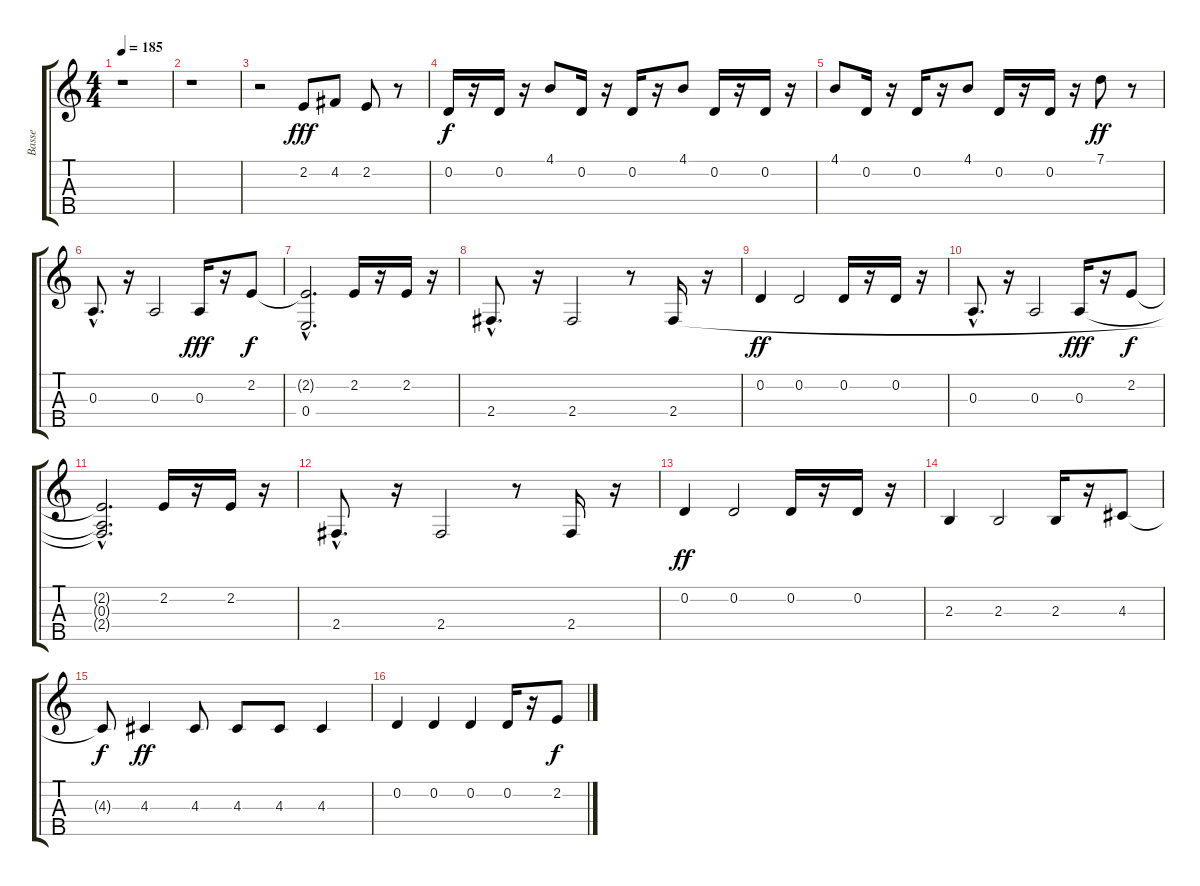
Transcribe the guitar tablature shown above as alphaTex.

\track ("Basse" "Basse") {instrument electricbassfinger}
\staff {score tabs}
\tuning (G3 D3 A2 E2 B1) {hide}
\ts (4 4)
\tempo 185
\clef g2
\ks c
r.1{dy ff} |
r.1 |
r.2 2.2.8{dy fff} 4.2.8 2.2.8 r.8 |
0.2.16{dy f} r.16 0.2.16 r.16 4.1.8 0.2.16 r.16 0.2.16 r.16 4.1.8 0.2.16 r.16 0.2.16 r.16 |
4.1.8 0.2.16 r.16 0.2.16 r.16 4.1.8 0.2.16 r.16 0.2.16 r.16 7.1.8{dy ff} r.8 |
0.3{hac}.8{d} r.16 0.3.2 0.3.16{dy fff} r.16 2.2.8{dy f} |
(2.2{hac t} 0.4{hac}).2{d} 2.2.16 r.16 2.2.16 r.16 |
2.4{hac}.8{d} r.16 2.4.2 r.8 2.4.16 r.16 |
0.2.4{dy ff} 0.2.2 0.2.16 r.16 0.2.16 r.16 |
0.3{hac}.8{d} r.16 0.3.2 0.3.16{dy fff} r.16 2.2.8{dy f} |
(2.2{hac t} 0.3{hac t} 2.4{hac t}).2{d} 2.2.16 r.16 2.2.16 r.16 |
2.4{hac}.8{d} r.16 2.4.2 r.8 2.4.16 r.16 |
0.2.4{dy ff} 0.2.2 0.2.16 r.16 0.2.16 r.16 |
2.3.4 2.3.2 2.3.16 r.16 4.3.8 |
4.3{t}.8{dy f} 4.3.4{dy ff} 4.3.8 4.3.8 4.3.8 4.3.4 |
0.2.4 0.2.4 0.2.4 0.2.16 r.16 2.2.8{dy f}
